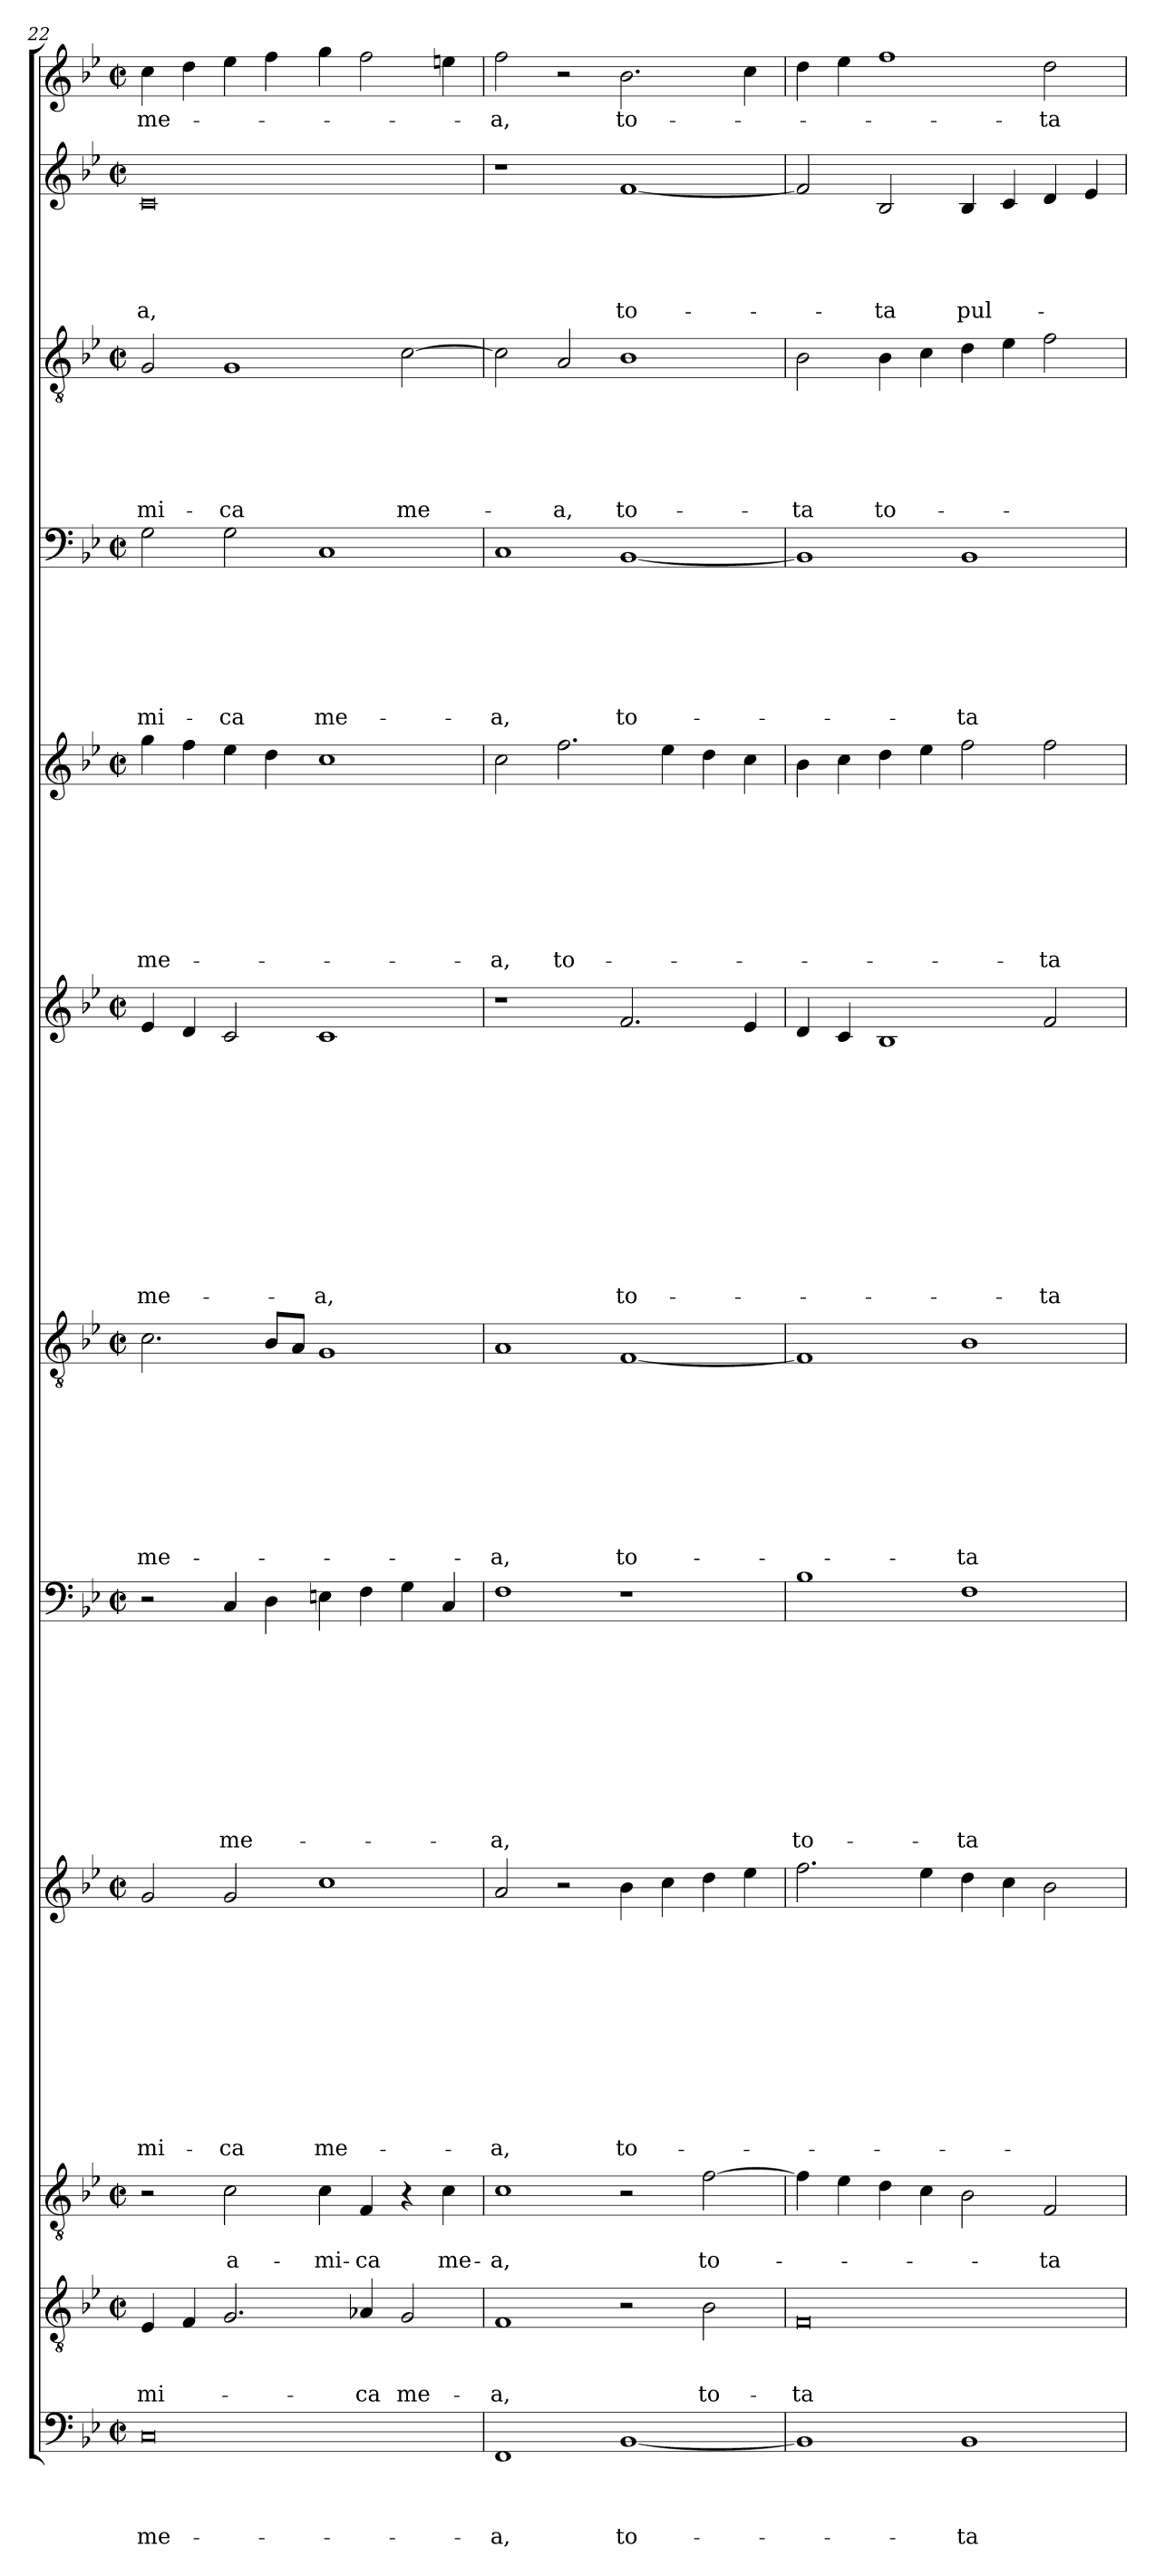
**kern	**text	**text	**text	**text	**kern	**text	**text	**text	**kern	**text	**text	**kern	**text	**text	**text	**text	**text	**text	**text	**text	**text	**text	**text	**kern	**text	**text	**text	**text	**text	**text	**text	**text	**text	**text	**kern	**text	**text	**text	**text	**text	**text	**text	**text	**text	**kern	**text	**text	**text	**text	**text	**text	**text	**text	**text	**text	**text	**text	**kern	**text	**text	**text	**text	**text	**text	**text	**text	**kern	**text	**text	**text	**text	**text	**text	**text	**kern	**text	**text	**text	**text	**text	**text	**kern	**text	**text	**text	**text	**text	**kern	**text
*part12	*part12	*part12	*part12	*part12	*part11	*part11	*part11	*part11	*part10	*part10	*part10	*part9	*part9	*part9	*part9	*part9	*part9	*part9	*part9	*part9	*part9	*part9	*part9	*part8	*part8	*part8	*part8	*part8	*part8	*part8	*part8	*part8	*part8	*part8	*part7	*part7	*part7	*part7	*part7	*part7	*part7	*part7	*part7	*part7	*part6	*part6	*part6	*part6	*part6	*part6	*part6	*part6	*part6	*part6	*part6	*part6	*part6	*part5	*part5	*part5	*part5	*part5	*part5	*part5	*part5	*part5	*part4	*part4	*part4	*part4	*part4	*part4	*part4	*part4	*part3	*part3	*part3	*part3	*part3	*part3	*part3	*part2	*part2	*part2	*part2	*part2	*part2	*part1	*part1
*staff12	*staff12	*staff12	*staff12	*staff12	*staff11	*staff11	*staff11	*staff11	*staff10	*staff10	*staff10	*staff9	*staff9	*staff9	*staff9	*staff9	*staff9	*staff9	*staff9	*staff9	*staff9	*staff9	*staff9	*staff8	*staff8	*staff8	*staff8	*staff8	*staff8	*staff8	*staff8	*staff8	*staff8	*staff8	*staff7	*staff7	*staff7	*staff7	*staff7	*staff7	*staff7	*staff7	*staff7	*staff7	*staff6	*staff6	*staff6	*staff6	*staff6	*staff6	*staff6	*staff6	*staff6	*staff6	*staff6	*staff6	*staff6	*staff5	*staff5	*staff5	*staff5	*staff5	*staff5	*staff5	*staff5	*staff5	*staff4	*staff4	*staff4	*staff4	*staff4	*staff4	*staff4	*staff4	*staff3	*staff3	*staff3	*staff3	*staff3	*staff3	*staff3	*staff2	*staff2	*staff2	*staff2	*staff2	*staff2	*staff1	*staff1
!!LO:PB:g=z
*clefF4	*	*	*	*	*clefGv2	*	*	*	*clefGv2	*	*	*clefG2	*	*	*	*	*	*	*	*	*	*	*	*clefF4	*	*	*	*	*	*	*	*	*	*	*clefGv2	*	*	*	*	*	*	*	*	*	*clefG2	*	*	*	*	*	*	*	*	*	*	*	*	*clefG2	*	*	*	*	*	*	*	*	*clefF4	*	*	*	*	*	*	*	*clefGv2	*	*	*	*	*	*	*clefG2	*	*	*	*	*	*clefG2	*
*k[b-e-]	*	*	*	*	*k[b-e-]	*	*	*	*k[b-e-]	*	*	*k[b-e-]	*	*	*	*	*	*	*	*	*	*	*	*k[b-e-]	*	*	*	*	*	*	*	*	*	*	*k[b-e-]	*	*	*	*	*	*	*	*	*	*k[b-e-]	*	*	*	*	*	*	*	*	*	*	*	*	*k[b-e-]	*	*	*	*	*	*	*	*	*k[b-e-]	*	*	*	*	*	*	*	*k[b-e-]	*	*	*	*	*	*	*k[b-e-]	*	*	*	*	*	*k[b-e-]	*
*B-:	*	*	*	*	*B-:	*	*	*	*B-:	*	*	*B-:	*	*	*	*	*	*	*	*	*	*	*	*B-:	*	*	*	*	*	*	*	*	*	*	*B-:	*	*	*	*	*	*	*	*	*	*B-:	*	*	*	*	*	*	*	*	*	*	*	*	*B-:	*	*	*	*	*	*	*	*	*B-:	*	*	*	*	*	*	*	*B-:	*	*	*	*	*	*	*B-:	*	*	*	*	*	*B-:	*
*M2/2	*	*	*	*	*M2/2	*	*	*	*M2/2	*	*	*M2/2	*	*	*	*	*	*	*	*	*	*	*	*M2/2	*	*	*	*	*	*	*	*	*	*	*M2/2	*	*	*	*	*	*	*	*	*	*M2/2	*	*	*	*	*	*	*	*	*	*	*	*	*M2/2	*	*	*	*	*	*	*	*	*M2/2	*	*	*	*	*	*	*	*M2/2	*	*	*	*	*	*	*M2/2	*	*	*	*	*	*M2/2	*
*met(c|)	*	*	*	*	*met(c|)	*	*	*	*met(c|)	*	*	*met(c|)	*	*	*	*	*	*	*	*	*	*	*	*met(c|)	*	*	*	*	*	*	*	*	*	*	*met(c|)	*	*	*	*	*	*	*	*	*	*met(c|)	*	*	*	*	*	*	*	*	*	*	*	*	*met(c|)	*	*	*	*	*	*	*	*	*met(c|)	*	*	*	*	*	*	*	*met(c|)	*	*	*	*	*	*	*met(c|)	*	*	*	*	*	*met(c|)	*
=22	=22	=22	=22	=22	=22	=22	=22	=22	=22	=22	=22	=22	=22	=22	=22	=22	=22	=22	=22	=22	=22	=22	=22	=22	=22	=22	=22	=22	=22	=22	=22	=22	=22	=22	=22	=22	=22	=22	=22	=22	=22	=22	=22	=22	=22	=22	=22	=22	=22	=22	=22	=22	=22	=22	=22	=22	=22	=22	=22	=22	=22	=22	=22	=22	=22	=22	=22	=22	=22	=22	=22	=22	=22	=22	=22	=22	=22	=22	=22	=22	=22	=22	=22	=22	=22	=22	=22	=22	=22
0C	.	.	.	me-	4E-/	.	.	-mi-	2r	.	.	2g/	.	.	.	.	.	.	.	.	.	.	-mi-	2r	.	.	.	.	.	.	.	.	.	.	2.c\	.	.	.	.	.	.	.	.	me-	4e-/	.	.	.	.	.	.	.	.	.	.	.	me-	4gg\	.	.	.	.	.	.	.	me-	2G\	.	.	.	.	.	.	-mi-	2G/	.	.	.	.	.	-mi-	0c	.	.	.	.	-a,	4cc\	me-
.	.	.	.	.	4F/	.	.	.	.	.	.	.	.	.	.	.	.	.	.	.	.	.	.	.	.	.	.	.	.	.	.	.	.	.	.	.	.	.	.	.	.	.	.	.	4d/	.	.	.	.	.	.	.	.	.	.	.	.	4ff\	.	.	.	.	.	.	.	.	.	.	.	.	.	.	.	.	.	.	.	.	.	.	.	.	.	.	.	.	.	4dd\	.
.	.	.	.	.	2.G/	.	.	.	2c\	.	a-	2g/	.	.	.	.	.	.	.	.	.	.	-ca	4C/	.	.	.	.	.	.	.	.	.	me-	.	.	.	.	.	.	.	.	.	.	2c/	.	.	.	.	.	.	.	.	.	.	.	.	4ee-\	.	.	.	.	.	.	.	.	2G\	.	.	.	.	.	.	-ca	1G	.	.	.	.	.	-ca	.	.	.	.	.	.	4ee-\	.
.	.	.	.	.	.	.	.	.	.	.	.	.	.	.	.	.	.	.	.	.	.	.	.	4D\	.	.	.	.	.	.	.	.	.	.	8B-/L	.	.	.	.	.	.	.	.	.	.	.	.	.	.	.	.	.	.	.	.	.	.	4dd\	.	.	.	.	.	.	.	.	.	.	.	.	.	.	.	.	.	.	.	.	.	.	.	.	.	.	.	.	.	4ff\	.
.	.	.	.	.	.	.	.	.	.	.	.	.	.	.	.	.	.	.	.	.	.	.	.	.	.	.	.	.	.	.	.	.	.	.	8A/J	.	.	.	.	.	.	.	.	.	.	.	.	.	.	.	.	.	.	.	.	.	.	.	.	.	.	.	.	.	.	.	.	.	.	.	.	.	.	.	.	.	.	.	.	.	.	.	.	.	.	.	.	.	.
.	.	.	.	.	.	.	.	.	4c\	.	-mi-	1cc	.	.	.	.	.	.	.	.	.	.	me-	4En\	.	.	.	.	.	.	.	.	.	.	1G	.	.	.	.	.	.	.	.	.	1c	.	.	.	.	.	.	.	.	.	.	.	-a,	1cc	.	.	.	.	.	.	.	.	1C	.	.	.	.	.	.	me-	.	.	.	.	.	.	.	.	.	.	.	.	.	4gg\	.
.	.	.	.	.	4A-X/	.	.	-ca	4F/	.	-ca	.	.	.	.	.	.	.	.	.	.	.	.	4F\	.	.	.	.	.	.	.	.	.	.	.	.	.	.	.	.	.	.	.	.	.	.	.	.	.	.	.	.	.	.	.	.	.	.	.	.	.	.	.	.	.	.	.	.	.	.	.	.	.	.	.	.	.	.	.	.	.	.	.	.	.	.	.	2ff\	.
.	.	.	.	.	2G/	.	.	me-	4r	.	.	.	.	.	.	.	.	.	.	.	.	.	.	4G\	.	.	.	.	.	.	.	.	.	.	.	.	.	.	.	.	.	.	.	.	.	.	.	.	.	.	.	.	.	.	.	.	.	.	.	.	.	.	.	.	.	.	.	.	.	.	.	.	.	.	[2c\	.	.	.	.	.	me-	.	.	.	.	.	.	.	.
.	.	.	.	.	.	.	.	.	4c\	.	me-	.	.	.	.	.	.	.	.	.	.	.	.	4C/	.	.	.	.	.	.	.	.	.	.	.	.	.	.	.	.	.	.	.	.	.	.	.	.	.	.	.	.	.	.	.	.	.	.	.	.	.	.	.	.	.	.	.	.	.	.	.	.	.	.	.	.	.	.	.	.	.	.	.	.	.	.	.	4een\	.
=23	=23	=23	=23	=23	=23	=23	=23	=23	=23	=23	=23	=23	=23	=23	=23	=23	=23	=23	=23	=23	=23	=23	=23	=23	=23	=23	=23	=23	=23	=23	=23	=23	=23	=23	=23	=23	=23	=23	=23	=23	=23	=23	=23	=23	=23	=23	=23	=23	=23	=23	=23	=23	=23	=23	=23	=23	=23	=23	=23	=23	=23	=23	=23	=23	=23	=23	=23	=23	=23	=23	=23	=23	=23	=23	=23	=23	=23	=23	=23	=23	=23	=23	=23	=23	=23	=23	=23	=23	=23
1FF	.	.	.	-a,	1F	.	.	-a,	1c	.	-a,	2a/	.	.	.	.	.	.	.	.	.	.	-a,	1F	.	.	.	.	.	.	.	.	.	-a,	1A	.	.	.	.	.	.	.	.	-a,	1r	.	.	.	.	.	.	.	.	.	.	.	.	2cc\	.	.	.	.	.	.	.	-a,	1C	.	.	.	.	.	.	-a,	2c\]	.	.	.	.	.	.	1r	.	.	.	.	.	2ff\	-a,
.	.	.	.	.	.	.	.	.	.	.	.	2r	.	.	.	.	.	.	.	.	.	.	.	.	.	.	.	.	.	.	.	.	.	.	.	.	.	.	.	.	.	.	.	.	.	.	.	.	.	.	.	.	.	.	.	.	.	2.ff\	.	.	.	.	.	.	.	to-	.	.	.	.	.	.	.	.	2A/	.	.	.	.	.	-a,	.	.	.	.	.	.	2r	.
[1BB-	.	.	.	to-	2r	.	.	.	2r	.	.	4b-\	.	.	.	.	.	.	.	.	.	.	to-	1r	.	.	.	.	.	.	.	.	.	.	[1F	.	.	.	.	.	.	.	.	to-	2.f/	.	.	.	.	.	.	.	.	.	.	.	to-	.	.	.	.	.	.	.	.	.	[1BB-	.	.	.	.	.	.	to-	1B-	.	.	.	.	.	to-	[1f	.	.	.	.	to-	2.b-\	to-
.	.	.	.	.	.	.	.	.	.	.	.	4cc\	.	.	.	.	.	.	.	.	.	.	.	.	.	.	.	.	.	.	.	.	.	.	.	.	.	.	.	.	.	.	.	.	.	.	.	.	.	.	.	.	.	.	.	.	.	4ee-\	.	.	.	.	.	.	.	.	.	.	.	.	.	.	.	.	.	.	.	.	.	.	.	.	.	.	.	.	.	.	.
.	.	.	.	.	2B-\	.	.	to-	[2f\	.	to-	4dd\	.	.	.	.	.	.	.	.	.	.	.	.	.	.	.	.	.	.	.	.	.	.	.	.	.	.	.	.	.	.	.	.	.	.	.	.	.	.	.	.	.	.	.	.	.	4dd\	.	.	.	.	.	.	.	.	.	.	.	.	.	.	.	.	.	.	.	.	.	.	.	.	.	.	.	.	.	.	.
.	.	.	.	.	.	.	.	.	.	.	.	4ee-\	.	.	.	.	.	.	.	.	.	.	.	.	.	.	.	.	.	.	.	.	.	.	.	.	.	.	.	.	.	.	.	.	4e-/	.	.	.	.	.	.	.	.	.	.	.	.	4cc\	.	.	.	.	.	.	.	.	.	.	.	.	.	.	.	.	.	.	.	.	.	.	.	.	.	.	.	.	.	4cc\	.
=24	=24	=24	=24	=24	=24	=24	=24	=24	=24	=24	=24	=24	=24	=24	=24	=24	=24	=24	=24	=24	=24	=24	=24	=24	=24	=24	=24	=24	=24	=24	=24	=24	=24	=24	=24	=24	=24	=24	=24	=24	=24	=24	=24	=24	=24	=24	=24	=24	=24	=24	=24	=24	=24	=24	=24	=24	=24	=24	=24	=24	=24	=24	=24	=24	=24	=24	=24	=24	=24	=24	=24	=24	=24	=24	=24	=24	=24	=24	=24	=24	=24	=24	=24	=24	=24	=24	=24	=24	=24
1BB-]	.	.	.	.	0F	.	.	-ta	4f\]	.	.	2.ff\	.	.	.	.	.	.	.	.	.	.	.	1B-	.	.	.	.	.	.	.	.	.	to-	1F]	.	.	.	.	.	.	.	.	.	4d/	.	.	.	.	.	.	.	.	.	.	.	.	4b-\	.	.	.	.	.	.	.	.	1BB-]	.	.	.	.	.	.	.	2B-\	.	.	.	.	.	-ta	2f/]	.	.	.	.	.	4dd\	.
.	.	.	.	.	.	.	.	.	4e-\	.	.	.	.	.	.	.	.	.	.	.	.	.	.	.	.	.	.	.	.	.	.	.	.	.	.	.	.	.	.	.	.	.	.	.	4c/	.	.	.	.	.	.	.	.	.	.	.	.	4cc\	.	.	.	.	.	.	.	.	.	.	.	.	.	.	.	.	.	.	.	.	.	.	.	.	.	.	.	.	.	4ee-\	.
.	.	.	.	.	.	.	.	.	4d\	.	.	.	.	.	.	.	.	.	.	.	.	.	.	.	.	.	.	.	.	.	.	.	.	.	.	.	.	.	.	.	.	.	.	.	1B-	.	.	.	.	.	.	.	.	.	.	.	.	4dd\	.	.	.	.	.	.	.	.	.	.	.	.	.	.	.	.	4B-\	.	.	.	.	.	to-	2B-/	.	.	.	.	-ta	1ff	.
.	.	.	.	.	.	.	.	.	4c\	.	.	4ee-\	.	.	.	.	.	.	.	.	.	.	.	.	.	.	.	.	.	.	.	.	.	.	.	.	.	.	.	.	.	.	.	.	.	.	.	.	.	.	.	.	.	.	.	.	.	4ee-\	.	.	.	.	.	.	.	.	.	.	.	.	.	.	.	.	4c\	.	.	.	.	.	.	.	.	.	.	.	.	.	.
1BB-	.	.	.	-ta	.	.	.	.	2B-\	.	.	4dd\	.	.	.	.	.	.	.	.	.	.	.	1F	.	.	.	.	.	.	.	.	.	-ta	1B-	.	.	.	.	.	.	.	.	-ta	.	.	.	.	.	.	.	.	.	.	.	.	.	2ff\	.	.	.	.	.	.	.	.	1BB-	.	.	.	.	.	.	-ta	4d\	.	.	.	.	.	.	4B-/	.	.	.	.	pul-	.	.
.	.	.	.	.	.	.	.	.	.	.	.	4cc\	.	.	.	.	.	.	.	.	.	.	.	.	.	.	.	.	.	.	.	.	.	.	.	.	.	.	.	.	.	.	.	.	.	.	.	.	.	.	.	.	.	.	.	.	.	.	.	.	.	.	.	.	.	.	.	.	.	.	.	.	.	.	4e-\	.	.	.	.	.	.	4c/	.	.	.	.	.	.	.
.	.	.	.	.	.	.	.	.	2F/	.	-ta	2b-\	.	.	.	.	.	.	.	.	.	.	.	.	.	.	.	.	.	.	.	.	.	.	.	.	.	.	.	.	.	.	.	.	2f/	.	.	.	.	.	.	.	.	.	.	.	-ta	2ff\	.	.	.	.	.	.	.	-ta	.	.	.	.	.	.	.	.	2f\	.	.	.	.	.	.	4d/	.	.	.	.	.	2dd\	-ta
.	.	.	.	.	.	.	.	.	.	.	.	.	.	.	.	.	.	.	.	.	.	.	.	.	.	.	.	.	.	.	.	.	.	.	.	.	.	.	.	.	.	.	.	.	.	.	.	.	.	.	.	.	.	.	.	.	.	.	.	.	.	.	.	.	.	.	.	.	.	.	.	.	.	.	.	.	.	.	.	.	.	4e-/	.	.	.	.	.	.	.
=	=	=	=	=	=	=	=	=	=	=	=	=	=	=	=	=	=	=	=	=	=	=	=	=	=	=	=	=	=	=	=	=	=	=	=	=	=	=	=	=	=	=	=	=	=	=	=	=	=	=	=	=	=	=	=	=	=	=	=	=	=	=	=	=	=	=	=	=	=	=	=	=	=	=	=	=	=	=	=	=	=	=	=	=	=	=	=	=	=
*-	*-	*-	*-	*-	*-	*-	*-	*-	*-	*-	*-	*-	*-	*-	*-	*-	*-	*-	*-	*-	*-	*-	*-	*-	*-	*-	*-	*-	*-	*-	*-	*-	*-	*-	*-	*-	*-	*-	*-	*-	*-	*-	*-	*-	*-	*-	*-	*-	*-	*-	*-	*-	*-	*-	*-	*-	*-	*-	*-	*-	*-	*-	*-	*-	*-	*-	*-	*-	*-	*-	*-	*-	*-	*-	*-	*-	*-	*-	*-	*-	*-	*-	*-	*-	*-	*-	*-	*-	*-
